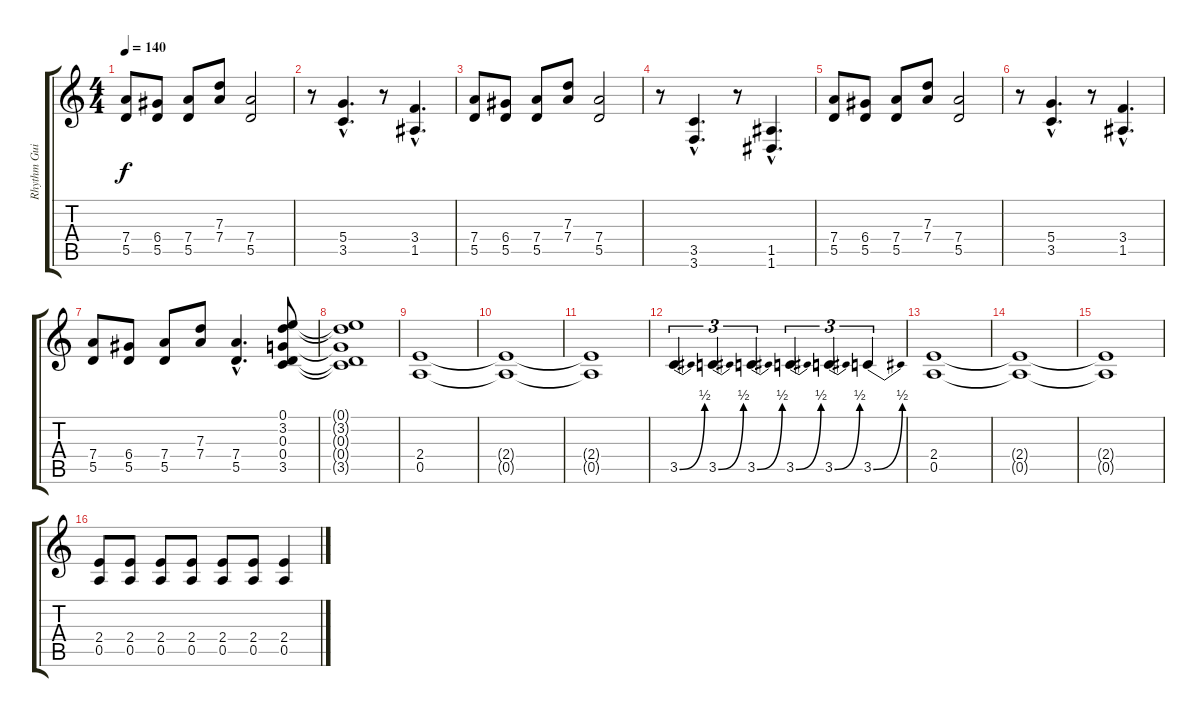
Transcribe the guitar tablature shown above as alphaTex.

\track ("Rhythm Guitar" "Rhythm Gui") {instrument overdrivenguitar}
\staff {score tabs}
\tuning (E4 B3 G3 D3 A2 D2) {hide}
\ts (4 4)
\tempo 140
\clef g2
\ks c
(7.4 5.5).8{dy f} (6.4 5.5).8 (7.4 5.5).8 (7.3 7.4).8 (7.4 5.5).2 |
r.8 (5.4{hac} 3.5{hac}).4{d} r.8 (3.4{hac} 1.5{hac}).4{d} |
(7.4 5.5).8 (6.4 5.5).8 (7.4 5.5).8 (7.3 7.4).8 (7.4 5.5).2 |
r.8 (3.5{hac} 3.6{hac}).4{d} r.8 (1.5{hac} 1.6{hac}).4{d} |
(7.4 5.5).8 (6.4 5.5).8 (7.4 5.5).8 (7.3 7.4).8 (7.4 5.5).2 |
r.8 (5.4{hac} 3.5{hac}).4{d} r.8 (3.4{hac} 1.5{hac}).4{d} |
(7.4 5.5).8 (6.4 5.5).8 (7.4 5.5).8 (7.3 7.4).8 (7.4{hac} 5.5{hac}).4{d} (0.1 3.2 0.3 0.4 3.5).8 |
(0.1{t} 3.2{t} 0.3{t} 0.4{t} 3.5{t}).1 |
(2.4 0.5).1 |
(2.4{t} 0.5{t}).1 |
(2.4{t} 0.5{t}).1 |
3.5{be (bend 0 0 60 2)}.4{tu (3 2)} 3.5{be (bend 0 0 60 2)}.4{tu (3 2)} 3.5{be (bend 0 0 60 2)}.4{tu (3 2)} 3.5{be (bend 0 0 60 2)}.4{tu (3 2)} 3.5{be (bend 0 0 60 2)}.4{tu (3 2)} 3.5{be (bend 0 0 60 2)}.4{tu (3 2)} |
(2.4 0.5).1 |
(2.4{t} 0.5{t}).1 |
(2.4{t} 0.5{t}).1 |
(2.4 0.5).8 (2.4 0.5).8 (2.4 0.5).8 (2.4 0.5).8 (2.4 0.5).8 (2.4 0.5).8 (2.4 0.5).4
